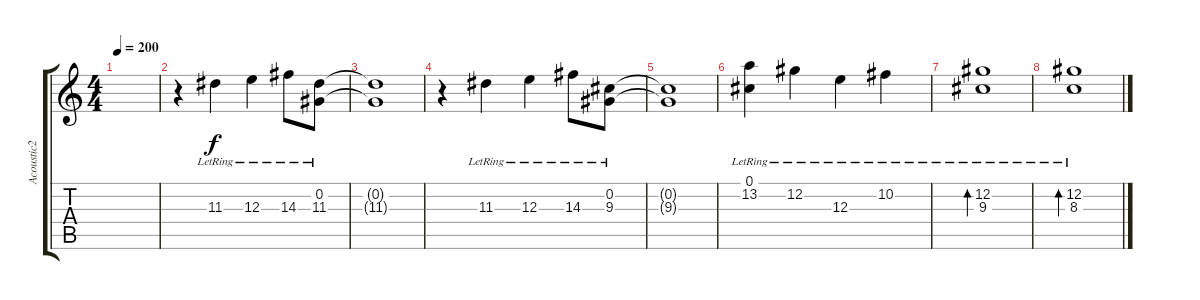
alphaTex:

\track ("Acoustic2" "Acoustic2") {instrument acousticguitarsteel}
\staff {score tabs}
\tuning (Db4 Ab3 E3 B2 Gb2 Db2) {hide}
\ts (4 4)
\tempo 200
\clef g2
\ks c
|
r.4 11.3{lr}.4 12.3{lr}.4 14.3{lr}.8 (0.2{lr} 11.3{lr}).8 |
(0.2{t} 11.3{t}).1 |
r.4 11.3{lr}.4 12.3{lr}.4 14.3{lr}.8 (0.2{lr} 9.3{lr}).8 |
(0.2{t} 9.3{t}).1 |
(0.1{lr} 13.2{lr}).4 12.2{lr}.4 12.3{lr}.4 10.2{lr}.4 |
(12.2{lr} 9.3{lr}).1{bd 240} |
(12.2{lr} 8.3{lr}).1{bd 240}
